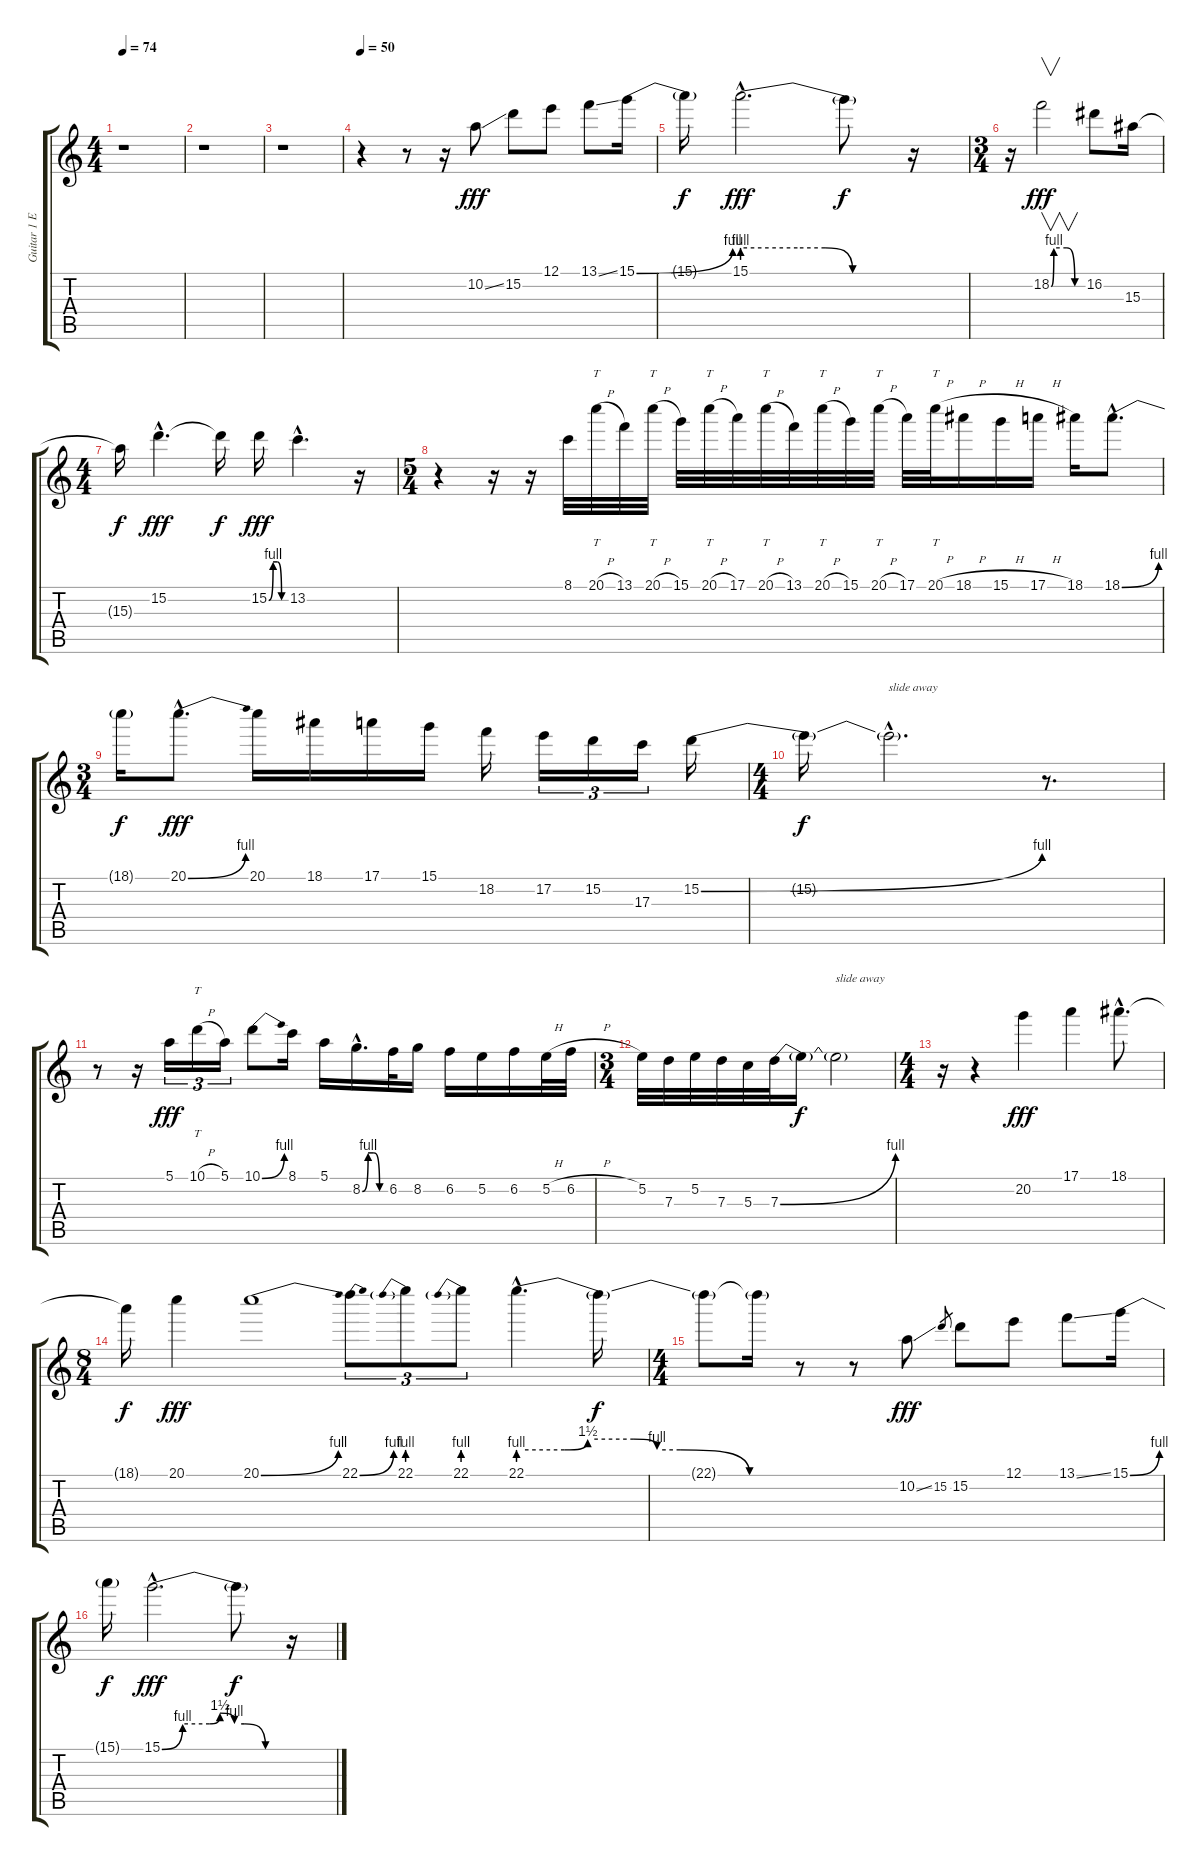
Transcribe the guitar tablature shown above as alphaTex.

\track ("Guitar 1 Echo 2" "Guitar 1 E") {instrument overdrivenguitar}
\staff {score tabs}
\tuning (E4 B3 G3 D3 A2 E2) {hide}
\ts (4 4)
\tempo 74
\clef g2
\ks c
r.1{dy fff} |
r.1 |
r.1 |
\tempo 50
r.4 r.8 r.16 10.2{ss}.8 15.2.8 12.1.8 13.1{ss}.8 15.1{be (bend 0 0 60 4)}.16 |
15.1{t}.16{dy f} 15.1{be (custom 0 4 20 4 30 4 40 0 60 0) hac}.2{d dy fff} 15.1{t}.8{dy f} r.16 |
\ts (3 4)
r.16 18.2{be (custom 0 0 5 4 30 4 45 0 60 0)}.2{v dy fff} 16.2.8 15.3.16 |
\ts (4 4)
15.3{t}.16{dy f} 15.2{hac}.4{d dy fff} 15.2{t}.16{dy f} 15.2{be (custom 0 0 15 4 30 4 45 0 60 0)}.16{dy fff} 13.2{hac}.4{d} r.16 |
\ts (5 4)
r.4 r.16 r.16 8.1.32 20.1{h}.32{tt} 13.1.32 20.1{h}.32{tt} 15.1.32 20.1{h}.32{tt} 17.1.32 20.1{h}.32{tt} 13.1.32 20.1{h}.32{tt} 15.1.32 20.1{h}.32{tt} 17.1.32 20.1{h}.32{tt} 18.1{h}.16 15.1{h}.16 17.1{h}.16 18.1.16 18.1{be (bend 0 0 60 4) hac}.8{d} |
\ts (3 4)
18.1{t}.16{dy f} 20.1{be (bend 0 0 60 4) hac}.8{d dy fff} 20.1.16 18.1.16 17.1.16 15.1.16 18.2.16 17.2.16{tu (3 2)} 15.2.16{tu (3 2)} 17.3.16{tu (3 2)} 15.2{be (bend 0 0 60 4)}.16 |
\ts (4 4)
15.2{t}.16{dy f} 15.2{hac t}.2{d txt "slide away"} r.8{d} |
r.8 r.16 5.1.16{tu (3 2) dy fff} 10.1{h}.16{tt tu (3 2)} 5.1.16{tu (3 2)} 10.1{be (bend 0 0 60 4)}.8 8.1.16 5.1.16 8.2{be (custom 0 0 15 4 30 4 45 0 60 0) hac}.16{d} 6.2.32 8.2.16 6.2.16 5.2.16 6.2.16 5.2{h}.32 6.2{h}.32 |
\ts (3 4)
5.2.32 7.3.32 5.2.32 7.3.32 5.3.32 7.3{be (bend 0 0 60 4)}.32 7.3{t}.16{dy f} 7.3{t}.2{txt "slide away"} |
\ts (4 4)
r.16 r.4 20.2.4{dy fff} 17.1.4 18.1{hac}.8{d} |
\ts (8 4)
18.1{t}.16{dy f} 20.1.4{dy fff} 20.1{be (bend 0 0 60 4)}.1 22.1{be (bend 0 0 60 4)}.8{tu (3 2)} 22.1{be (prebend 0 4 60 4)}.8{tu (3 2)} 22.1{be (prebend 0 4 60 4)}.8{tu (3 2)} 22.1{be (custom 0 4 10 4 15 6 25 6 30 4 35 4 50 0 60 0) hac}.4{d} 22.1{t}.16{dy f} |
\ts (4 4)
22.1{t}.8 22.1{t}.16 r.8 r.8 10.2{ss}.8{dy fff} 15.2.8{gr} 15.2.8 12.1.8 13.1{ss}.8 15.1{be (bend 0 0 60 4)}.16 |
15.1{t}.16{dy f} 15.1{be (custom 0 0 10 4 23 4 28 6 35 4 40 4 50 0 60 0) hac}.2{d dy fff} 15.1{t}.8{dy f} r.16
